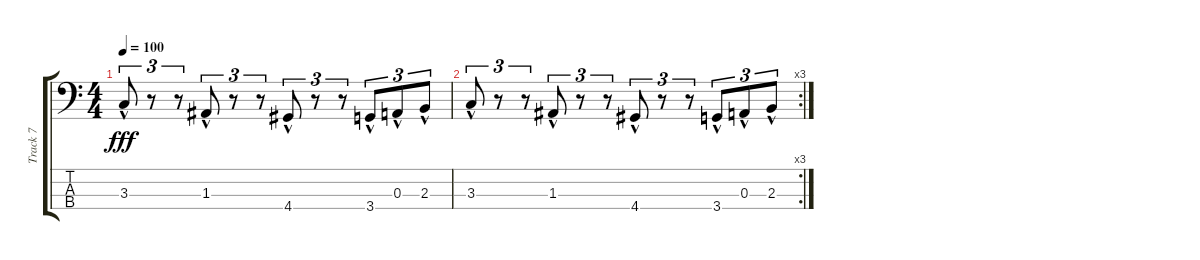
\track ("Track 7" "Track 7") {instrument slapbass1 bank 255}
\staff {score tabs}
\tuning (G2 D2 A1 E1) {hide}
\ts (4 4)
\tempo 100
\clef f4
\ks c
3.3{hac}.8{tu (3 2) dy fff} r.8{tu (3 2)} r.8{tu (3 2)} 1.3{hac}.8{tu (3 2)} r.8{tu (3 2)} r.8{tu (3 2)} 4.4{hac}.8{tu (3 2)} r.8{tu (3 2)} r.8{tu (3 2)} 3.4{hac}.8{tu (3 2)} 0.3{hac}.8{tu (3 2)} 2.3{hac}.8{tu (3 2)} |
\rc 3
3.3{hac}.8{tu (3 2)} r.8{tu (3 2)} r.8{tu (3 2)} 1.3{hac}.8{tu (3 2)} r.8{tu (3 2)} r.8{tu (3 2)} 4.4{hac}.8{tu (3 2)} r.8{tu (3 2)} r.8{tu (3 2)} 3.4{hac}.8{tu (3 2)} 0.3{hac}.8{tu (3 2)} 2.3{hac}.8{tu (3 2)}
